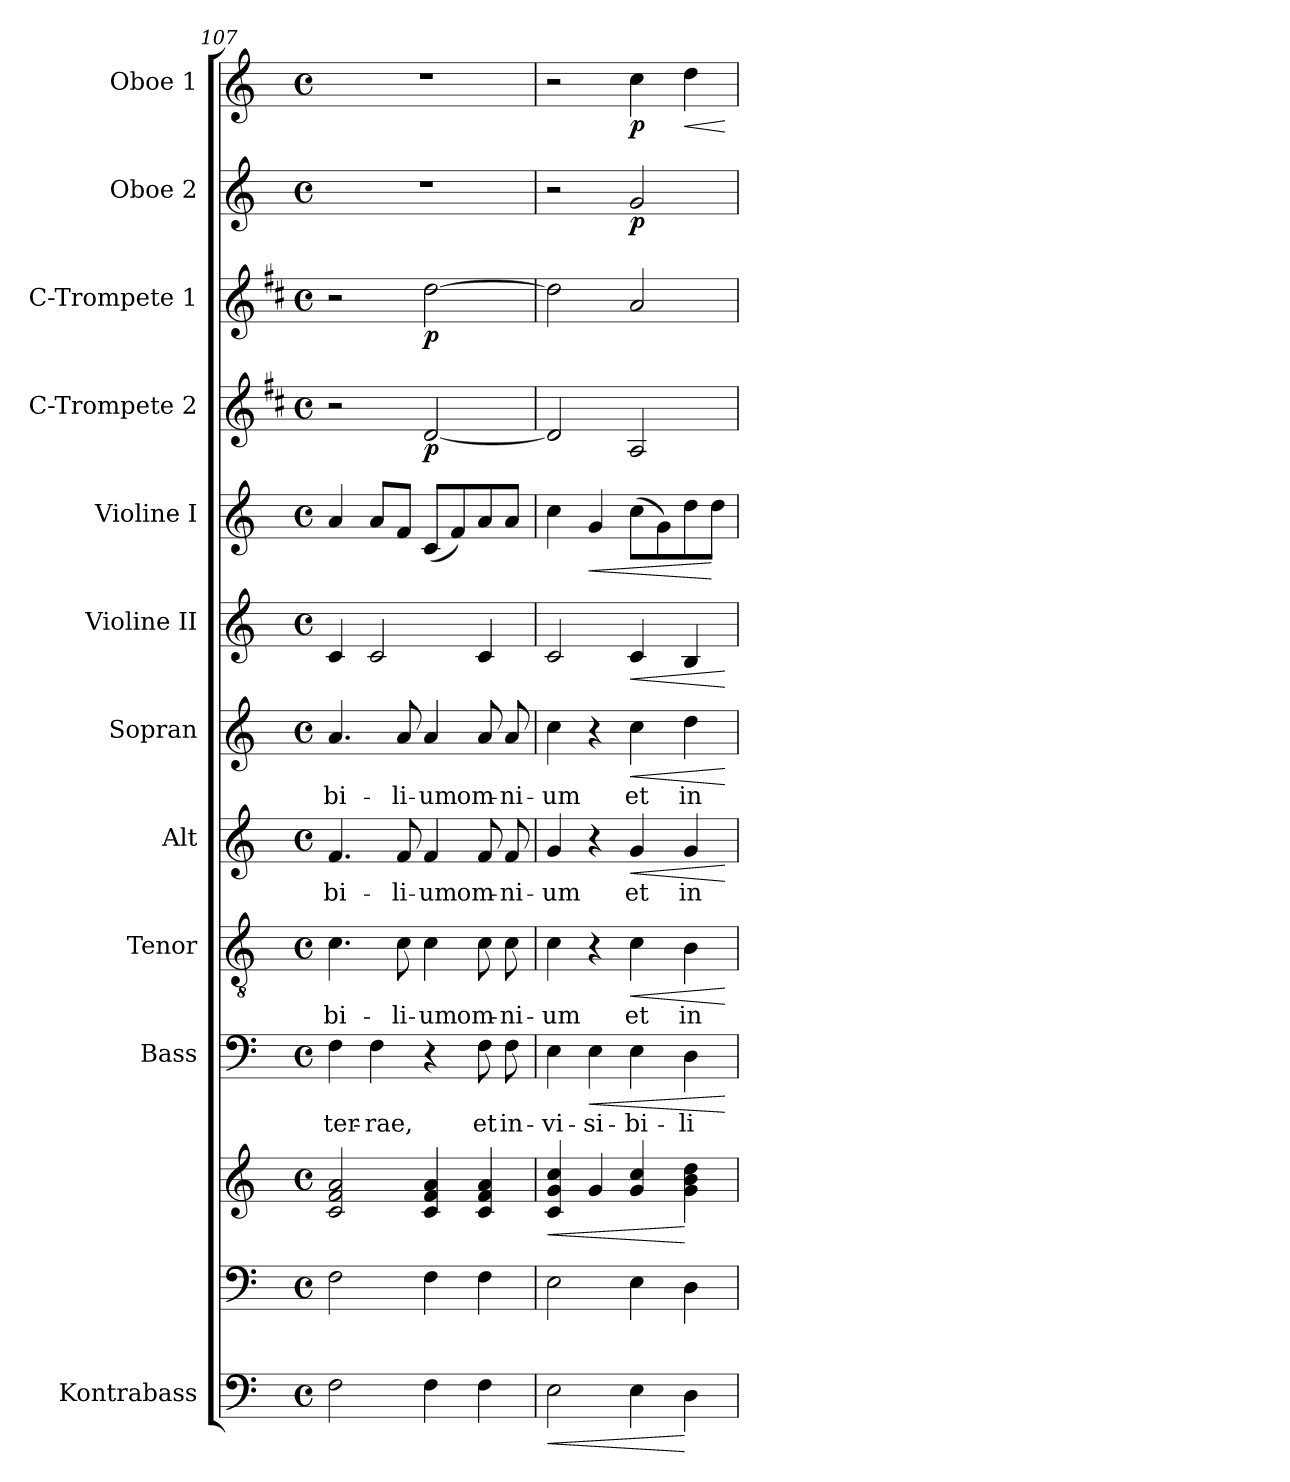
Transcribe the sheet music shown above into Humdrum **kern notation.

**kern	**dynam	**kern	**kern	**dynam	**kern	**text	**dynam	**kern	**text	**dynam	**kern	**text	**dynam	**kern	**text	**dynam	**kern	**dynam	**kern	**dynam	**kern	**dynam	**kern	**dynam	**kern	**dynam	**kern	**dynam
*part12	*part12	*part11	*part11	*part11	*part10	*part10	*part10	*part9	*part9	*part9	*part8	*part8	*part8	*part7	*part7	*part7	*part6	*part6	*part5	*part5	*part4	*part4	*part3	*part3	*part2	*part2	*part1	*part1
*staff13	*staff13	*staff12	*staff11	*staff11/12	*staff10	*staff10	*staff10	*staff9	*staff9	*staff9	*staff8	*staff8	*staff8	*staff7	*staff7	*staff7	*staff6	*staff6	*staff5	*staff5	*staff4	*staff4	*staff3	*staff3	*staff2	*staff2	*staff1	*staff1
*I"Kontrabass	*	*	*	*	*I"Bass	*	*	*I"Tenor	*	*	*I"Alt	*	*	*I"Sopran	*	*	*I"Violine II	*	*I"Violine I	*	*I"C-Trompete 2	*	*I"C-Trompete 1	*	*I"Oboe 2	*	*I"Oboe 1	*
*I'Kb.	*	*	*	*	*I'B.	*	*	*I'T.	*	*	*I'A.	*	*	*I'S.	*	*	*I'Vl. II	*	*I'Vl. I	*	*I'C Trp. 2	*	*I'C Trp. 1	*	*I'Ob. 2	*	*I'Ob. 1	*
*clefF4	*	*clefF4	*clefG2	*	*clefF4	*	*	*clefGv2	*	*	*clefG2	*	*	*clefG2	*	*	*clefG2	*	*clefG2	*	*clefG2	*	*clefG2	*	*clefG2	*	*clefG2	*
*ITrd7c12	*	*	*	*	*	*	*	*	*	*	*	*	*	*	*	*	*	*	*	*	*ITrd1c2	*	*ITrd1c2	*	*	*	*	*
*k[]	*	*k[]	*k[]	*	*k[]	*	*	*k[]	*	*	*k[]	*	*	*k[]	*	*	*k[]	*	*k[]	*	*k[]	*	*k[]	*	*k[]	*	*k[]	*
*C:	*	*C:	*C:	*	*C:	*	*	*C:	*	*	*C:	*	*	*C:	*	*	*C:	*	*C:	*	*C:	*	*C:	*	*C:	*	*C:	*
*M4/4	*	*M4/4	*M4/4	*	*M4/4	*	*	*M4/4	*	*	*M4/4	*	*	*M4/4	*	*	*M4/4	*	*M4/4	*	*M4/4	*	*M4/4	*	*M4/4	*	*M4/4	*
*met(c)	*	*met(c)	*met(c)	*	*met(c)	*	*	*met(c)	*	*	*met(c)	*	*	*met(c)	*	*	*met(c)	*	*met(c)	*	*met(c)	*	*met(c)	*	*met(c)	*	*met(c)	*
=107	=107	=107	=107	=107	=107	=107	=107	=107	=107	=107	=107	=107	=107	=107	=107	=107	=107	=107	=107	=107	=107	=107	=107	=107	=107	=107	=107	=107
!	!	!	!	!	!	!LO:LY:b	!	!	!LO:LY:b	!	!	!LO:LY:b	!	!	!LO:LY:b	!	!	!	!	!	!	!	!	!	!	!	!	!
2FF\	.	2F\	2c/ 2f/ 2a/	.	4F\	ter-	.	4.c\	-bi-	.	4.f/	-bi-	.	4.a/	-bi-	.	4c/	.	4a/	.	2r	.	2r	.	1r	.	1r	.
!	!	!	!	!	!	!LO:LY:b	!	!	!	!	!	!	!	!	!	!	!	!	!	!	!	!	!	!	!	!	!	!
.	.	.	.	.	4F\	-rae,	.	.	.	.	.	.	.	.	.	.	2c/	.	8a/L	.	.	.	.	.	.	.	.	.
!	!	!	!	!	!	!	!	!	!LO:LY:b	!	!	!LO:LY:b	!	!	!LO:LY:b	!	!	!	!	!	!	!	!	!	!	!	!	!
.	.	.	.	.	.	.	.	8c\	-li-	.	8f/	-li-	.	8a/	-li-	.	.	.	8f/J	.	.	.	.	.	.	.	.	.
!	!	!	!	!	!	!	!	!	!LO:LY:b	!	!	!LO:LY:b	!	!	!LO:LY:b	!	!	!	!	!	!	!LO:DY:b	!	!LO:DY:b	!	!	!	!
4FF\	.	4F\	4c/ 4f/ 4a/	.	4r	.	.	4c\	-um	.	4f/	-um	.	4a/	-um	.	.	.	(<8c/L	.	[2c/	p	[2cc\	p	.	.	.	.
.	.	.	.	.	.	.	.	.	.	.	.	.	.	.	.	.	.	.	8f/)	.	.	.	.	.	.	.	.	.
!	!	!	!	!	!	!LO:LY:b	!	!	!LO:LY:b	!	!	!LO:LY:b	!	!	!LO:LY:b	!	!	!	!	!	!	!	!	!	!	!	!	!
4FF\	.	4F\	4c/ 4f/ 4a/	.	8F\	et	.	8c\	om-	.	8f/	om-	.	8a/	om-	.	4c/	.	8a/	.	.	.	.	.	.	.	.	.
!	!	!	!	!	!	!LO:LY:b	!	!	!LO:LY:b	!	!	!LO:LY:b	!	!	!LO:LY:b	!	!	!	!	!	!	!	!	!	!	!	!	!
.	.	.	.	.	8F\	in-	.	8c\	-ni-	.	8f/	-ni-	.	8a/	-ni-	.	.	.	8a/J	.	.	.	.	.	.	.	.	.
=108	=108	=108	=108	=108	=108	=108	=108	=108	=108	=108	=108	=108	=108	=108	=108	=108	=108	=108	=108	=108	=108	=108	=108	=108	=108	=108	=108	=108
!	!LO:HP:b	!	!	!LO:HP:b	!	!LO:LY:b	!	!	!LO:LY:b	!	!	!LO:LY:b	!	!	!LO:LY:b	!	!	!	!	!	!	!	!	!	!	!	!	!
2EE\	<	2E\	4c/ 4g/ 4cc/	<	4E\	-vi-	.	4c\	-um	.	4g/	-um	.	4cc\	-um	.	2c/	.	4cc\	.	2c/]	.	2cc\]	.	2r	.	2r	.
!	!	!	!	!	!	!LO:LY:b	!LO:HP:b	!	!	!	!	!	!	!	!	!	!	!	!	!LO:HP:b	!	!	!	!	!	!	!	!
.	.	.	4g/	.	4E\	-si-	<	4r	.	.	4r	.	.	4r	.	.	.	.	4g/	<	.	.	.	.	.	.	.	.
!	!	!	!	!	!	!LO:LY:b	!	!	!LO:LY:b	!LO:HP:b	!	!LO:LY:b	!LO:HP:b	!	!LO:LY:b	!LO:HP:b	!	!LO:HP:b	!	!	!	!	!	!	!	!LO:DY:b	!	!LO:DY:b
4EE\	.	4E\	4g/ 4cc/	.	4E\	-bi-	.	4c\	et	<	4g/	et	<	4cc\	et	<	4c/	<	(>8cc\L	.	2G/	.	2g/	.	2g/	p	4cc\	p
.	.	.	.	.	.	.	.	.	.	.	.	.	.	.	.	.	.	.	8g\)	.	.	.	.	.	.	.	.	.
!	!	!	!	!	!	!LO:LY:b	!	!	!LO:LY:b	!	!	!LO:LY:b	!	!	!LO:LY:b	!	!	!	!	!	!	!	!	!	!	!	!	!LO:HP:b
4DD\	[	4D\	4g\ 4b\ 4dd\	[	4D\	-li-	.	4B\	in	.	4g/	in	.	4dd\	in	.	4B/	.	8dd\	.	.	.	.	.	.	.	4dd\	<
.	.	.	.	.	.	.	.	.	.	.	.	.	.	.	.	.	.	.	8dd\J	[	.	.	.	.	.	.	.	.
.	.	.	.	.	.	.	[	.	.	[	.	.	[	.	.	[	.	[	.	.	.	.	.	.	.	.	.	[
=	=	=	=	=	=	=	=	=	=	=	=	=	=	=	=	=	=	=	=	=	=	=	=	=	=	=	=	=
*-	*-	*-	*-	*-	*-	*-	*-	*-	*-	*-	*-	*-	*-	*-	*-	*-	*-	*-	*-	*-	*-	*-	*-	*-	*-	*-	*-	*-
